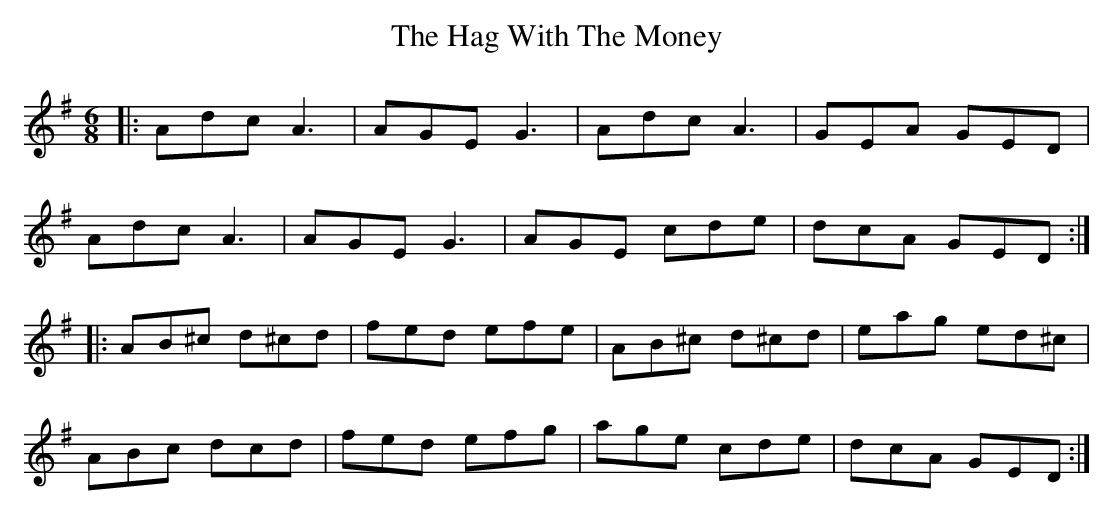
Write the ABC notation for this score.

X:1
T: The Hag With The Money
M: 6/8
L: 1/8
K: Dmix
|:Adc A3|AGE G3|Adc A3|GEA GED|
Adc A3|AGE G3|AGE cde|dcA GED:|
|:AB^c d^cd|fed efe|AB^c d^cd|eag ed^c|
ABc dcd|fed efg|age cde|dcA GED:|
